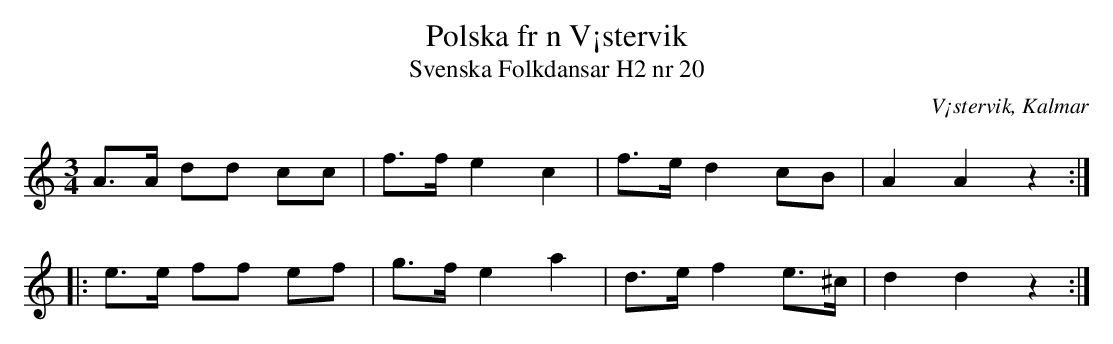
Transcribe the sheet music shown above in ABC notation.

X:1
T:Polska fr n V¡stervik
T:Svenska Folkdansar H2 nr 20
O:V¡stervik, Kalmar
U:V = wedge
M:3/4
L:1/8
K:Ddor
A>A dd cc | f>f e2 c2 | f>e d2 cB | A2 A2 z2 ::
e>e ff ef | g>f e2 a2 | d>e f2 e>^c | d2 d2 z2 :|
